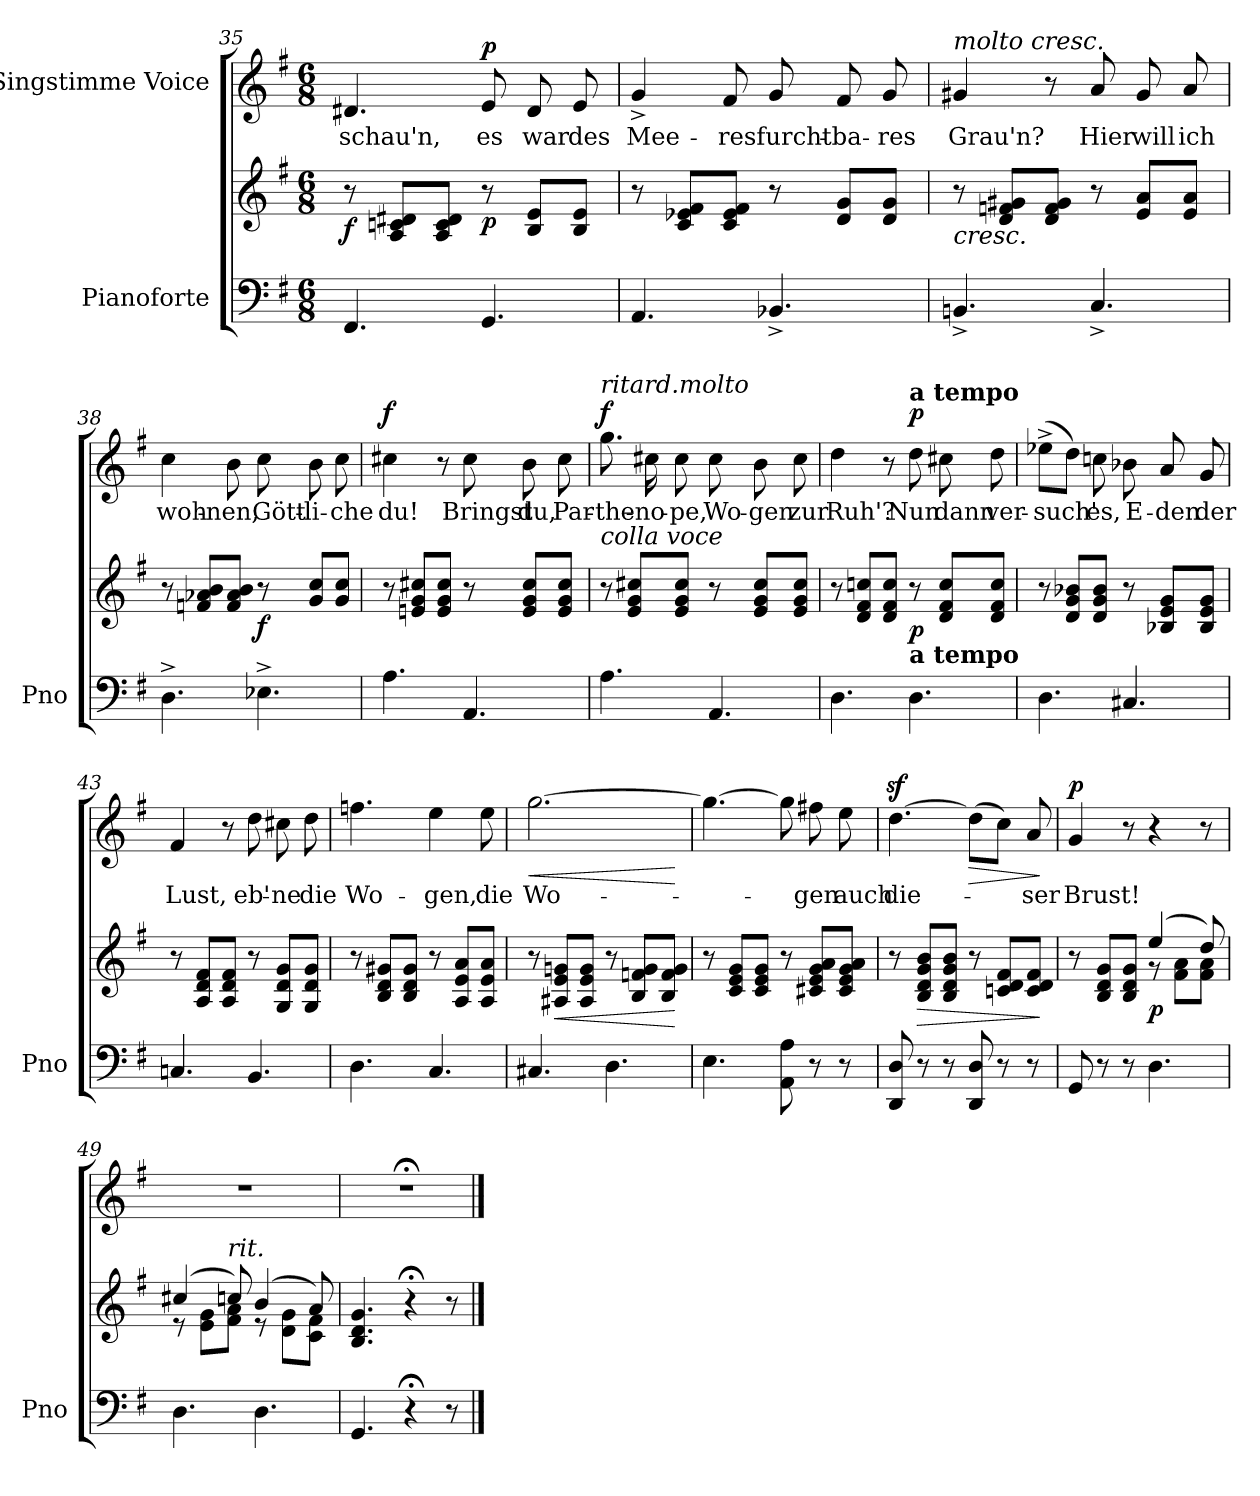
**kern	**kern	**dynam	**kern	**text	**dynam
*part2	*part2	*part2	*part1	*part1	*part1
*staff3	*staff2	*staff2/3	*staff1	*staff1	*staff1
*I"Pianoforte	*	*	*I"Singstimme Voice	*	*
*I'Pno	*	*	*	*	*
*clefF4	*clefG2	*	*clefG2	*	*
*k[f#]	*k[f#]	*	*k[f#]	*	*
*M6/8	*M6/8	*	*M6/8	*	*
=35	=35	=35	=35	=35	=35
!	!	!LO:DY:b	!	!	!
4.FF#/	8r	f	4.d#X/	schau'n,	.
.	8A/ 8cn/ 8d#X/L	.	.	.	.
.	8A/ 8c/ 8d#/J	.	.	.	.
!	!	!LO:DY:b	!	!	!LO:DY:a
4.GG/	8r	p	8e/	es	p
.	8B/ 8e/L	.	8d#/	war	.
.	8B/ 8e/J	.	8e/	des	.
=36	=36	=36	=36	=36	=36
4.AA/	8r	.	4g^>/	Mee-	.
.	8c/ 8e-X/ 8f#/L	.	.	.	.
.	8c/ 8e-/ 8f#/J	.	8f#/	-res	.
4.BB-X^>/	8r	.	8g/	furcht-	.
.	8d/ 8g/L	.	8f#/	-ba-	.
.	8d/ 8g/J	.	8g/	-res	.
=37	=37	=37	=37	=37	=37
!	!	!	!LO:TX:a:i:t=molto cresc.	!	!
!	!LO:TX:b:i:t=cresc.	!	!	!	!
4.BBn^>/	8r	.	4g#X/	Grau'n?	.
.	8d/ 8fn/ 8g#X/L	.	.	.	.
.	8d/ 8f/ 8g#/J	.	8r	.	.
4.C^>/	8r	.	8a/	Hier	.
.	8e/ 8a/L	.	8g#/	will	.
.	8e/ 8a/J	.	8a/	ich	.
=38	=38	=38	=38	=38	=38
4.D^\	8r	.	4cc\	woh-	.
.	8fn/ 8a-X/ 8b/L	.	.	.	.
.	8f/ 8a-/ 8b/J	.	8b\	-nen,	.
!	!	!LO:DY:b	!	!	!
4.E-X^\	8r	f	8cc\	Gött-	.
.	8g/ 8cc/L	.	8b\	-li-	.
.	8g/ 8cc/J	.	8cc\	-che	.
=39	=39	=39	=39	=39	=39
!	!	!	!	!	!LO:DY:a
4.A\	8r	.	4cc#X\	du!	f
.	8en/ 8g/ 8cc#X/L	.	.	.	.
.	8e/ 8g/ 8cc#/J	.	8r	.	.
4.AA/	8r	.	8cc#\	Bringst	.
.	8e/ 8g/ 8cc#/L	.	8b\	du,	.
.	8e/ 8g/ 8cc#/J	.	8cc#\	Par-	.
=40	=40	=40	=40	=40	=40
!	!	!	!LO:TX:i:t=ritard.molto	!	!
!	!LO:TX:i:t=colla voce	!	!	!	!
!	!	!	!	!	!LO:DY:a
4.A\	8r	.	8.gg\	-the-	f
.	8e/ 8g/ 8cc#X/L	.	.	.	.
.	.	.	16cc#X\	-no-	.
.	8e/ 8g/ 8cc#/J	.	8cc#\	-pe,	.
4.AA/	8r	.	8cc#\	Wo-	.
.	8e/ 8g/ 8cc#/L	.	8b\	-gen	.
.	8e/ 8g/ 8cc#/J	.	8cc#\	zur	.
=41	=41	=41	=41	=41	=41
4.D\	8r	.	4dd\	Ruh'?	.
.	8d/ 8f#/ 8ccn/L	.	.	.	.
.	8d/ 8f#/ 8cc/J	.	8r	.	.
!	!	!	!LO:TX:a:B:t=a tempo	!	!
!	!LO:TX:b:B:t=a tempo	!	!	!	!
!	!	!LO:DY:b	!	!	!LO:DY:a
4.D\	8r	p	8dd\	Nun	p
.	8d/ 8f#/ 8cc/L	.	8cc#X\	dann	.
.	8d/ 8f#/ 8cc/J	.	8dd\	ver-	.
=42	=42	=42	=42	=42	=42
4.D\	8r	.	(8ee-X^\L	-such'	.
.	8d/ 8g/ 8b-X/L	.	8dd\J)	.	.
.	8d/ 8g/ 8b-/J	.	8ccn\	es,	.
4.C#X/	8r	.	8b-X\	E-	.
.	8B-X/ 8e/ 8g/L	.	8a/	-den	.
.	8B-/ 8e/ 8g/J	.	8g/	der	.
=43	=43	=43	=43	=43	=43
4.Cn/	8r	.	4f#/	Lust,	.
.	8A/ 8d/ 8f#/L	.	.	.	.
.	8A/ 8d/ 8f#/J	.	8r	.	.
4.BB/	8r	.	8dd\	eb'-	.
.	8G/ 8d/ 8g/L	.	8cc#X\	-ne	.
.	8G/ 8d/ 8g/J	.	8dd\	die	.
=44	=44	=44	=44	=44	=44
4.D\	8r	.	4.ffn\	Wo-	.
.	8B/ 8d/ 8g#X/L	.	.	.	.
.	8B/ 8d/ 8g#/J	.	.	.	.
4.C/	8r	.	4ee\	-gen,	.
.	8A/ 8e/ 8a/L	.	.	.	.
.	8A/ 8e/ 8a/J	.	8ee\	die	.
=45	=45	=45	=45	=45	=45
!	!	!	!	!	!LO:HP:b
4.C#X/	8r	.	[2.gg\	Wo-	<
!	!	!LO:HP:b	!	!	!
.	8A#X/ 8e/ 8gn/L	<	.	.	.
.	8A#/ 8e/ 8g/J	.	.	.	.
4.D\	8r	.	.	.	.
.	8B/ 8fn/ 8g/L	.	.	.	.
.	8B/ 8f/ 8g/J	.	.	.	.
.	.	[	.	.	[
=46	=46	=46	=46	=46	=46
4.E\	8r	.	4.gg\_	.	.
.	8c/ 8e/ 8g/L	.	.	.	.
.	8c/ 8e/ 8g/J	.	.	.	.
8AA\ 8A\	8r	.	8gg\]	.	.
8r	8c#X/ 8e/ 8g/ 8a/L	.	8ff#X\	-gen	.
8r	8c#/ 8e/ 8g/ 8a/J	.	8ee\	auch	.
=47	=47	=47	=47	=47	=47
8DD/ 8D/	8r	.	[4.ddz>\	die-	.
!	!	!LO:HP:b	!	!	!
8r	8B/ 8d/ 8g/ 8b/L	>	.	.	.
8r	8B/ 8d/ 8g/ 8b/J	.	.	.	.
!	!	!	!	!	!LO:HP:b
8DD/ 8D/	8r	.	(8dd\L]	.	>
8r	8cn/ 8d/ 8f#/L	.	8cc\J)	.	.
8r	8c/ 8d/ 8f#/J	.	8a/	-ser	.
.	.	]	.	.	]
=48	=48	=48	=48	=48	=48
*	*^	*	*	*	*
!	!	!	!	!	!	!LO:DY:a
8GG/	8r	4.ryy	.	4g/	Brust!	p
8r	8B/ 8d/ 8g/L	.	.	.	.	.
8r	8B/ 8d/ 8g/J	.	.	8r	.	.
!	!	!	!LO:DY:b	!	!	!
4.D\	(4ee/	8r	p	4r	.	.
.	.	8f#\ 8a\L	.	.	.	.
.	8dd/)	8f#\ 8a\J	.	8r	.	.
=49	=49	=49	=49	=49	=49	=49
4.D\	(4cc#X/	8r	.	2.r	.	.
.	.	8e\ 8g\L	.	.	.	.
!	!LO:TX:i:t=rit.	!	!	!	!	!
.	8ccn/)	8f#\ 8a\J	.	.	.	.
4.D\	(4b/	8r	.	.	.	.
.	.	8d\ 8g\L	.	.	.	.
.	8a/)	8c\ 8f#\J	.	.	.	.
*	*v	*v	*	*	*	*
=50	=50	=50	=50	=50	=50
4.GG/	4.B/ 4.d/ 4.g/	.	2.r;<	.	.
4r;<	4r;<	.	.	.	.
8r	8r	.	.	.	.
==	==	==	==	==	==
*-	*-	*-	*-	*-	*-
